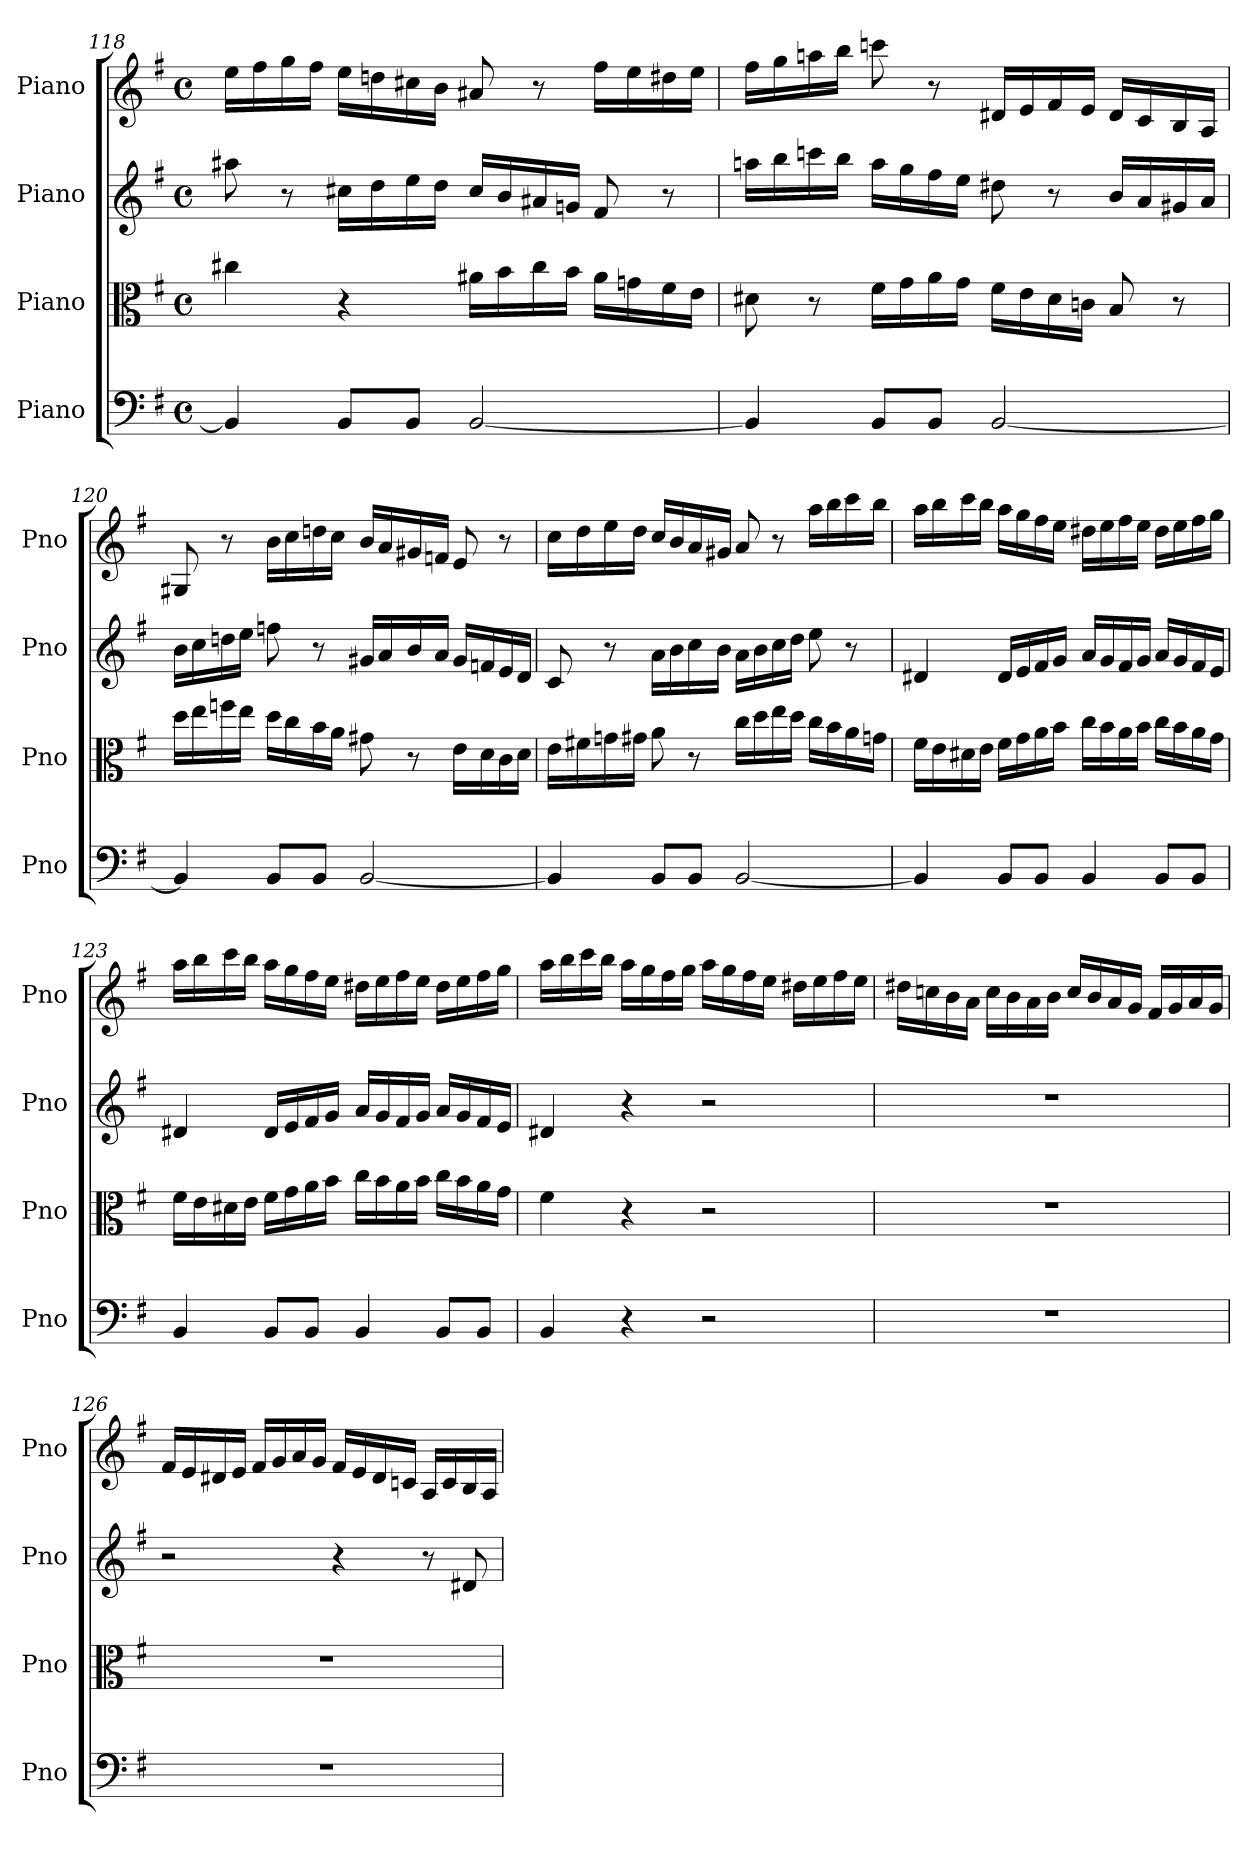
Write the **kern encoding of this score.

**kern	**kern	**kern	**kern
*part4	*part3	*part2	*part1
*staff4	*staff3	*staff2	*staff1
*I"Piano	*I"Piano	*I"Piano	*I"Piano
*I'Pno	*I'Pno	*I'Pno	*I'Pno
*clefF4	*clefC3	*clefG2	*clefG2
*k[f#]	*k[f#]	*k[f#]	*k[f#]
*M4/4	*M4/4	*M4/4	*M4/4
*met(c)	*met(c)	*met(c)	*met(c)
=118	=118	=118	=118
4BB/]	4cc#X\	8aa#X\	16ee\LL
.	.	.	16ff#\
.	.	8r	16gg\
.	.	.	16ff#\JJ
8BB/L	4r	16cc#X\LL	16ee\LL
.	.	16dd\	16ddn\
8BB/J	.	16ee\	16cc#X\
.	.	16dd\JJ	16b\JJ
[2BB/	16a#X\LL	16cc#/LL	8a#X/
.	16b\	16b/	.
.	16cc#\	16a#X/	8r
.	16b\JJ	16gn/JJ	.
.	16a#\LL	8f#/	16ff#\LL
.	16gn\	.	16ee\
.	16f#\	8r	16dd#X\
.	16e\JJ	.	16ee\JJ
!!LO:LB:g=z
=119	=119	=119	=119
4BB/]	8d#X\	16aan\LL	16ff#\LL
.	.	16bb\	16gg\
.	8r	16cccn\	16aan\
.	.	16bb\JJ	16bb\JJ
8BB/L	16f#\LL	16aa\LL	8cccn\
.	16g\	16gg\	.
8BB/J	16a\	16ff#\	8r
.	16g\JJ	16ee\JJ	.
[2BB/	16f#\LL	8dd#X\	16d#X/LL
.	16e\	.	16e/
.	16d#\	8r	16f#/
.	16cn\JJ	.	16e/JJ
.	8B/	16b/LL	16d#/LL
.	.	16a/	16c/
.	8r	16g#X/	16B/
.	.	16a/JJ	16A/JJ
=120	=120	=120	=120
4BB/]	16dd\LL	16b\LL	8G#X/
.	16ee\	16cc\	.
.	16ffn\	16ddn\	8r
.	16ee\JJ	16ee\JJ	.
8BB/L	16dd\LL	8ffn\	16b\LL
.	16cc\	.	16cc\
8BB/J	16b\	8r	16ddn\
.	16a\JJ	.	16cc\JJ
[2BB/	8g#X\	16g#X/LL	16b/LL
.	.	16a/	16a/
.	8r	16b/	16g#X/
.	.	16a/JJ	16fn/JJ
.	16e\LL	16g#/LL	8e/
.	16d\	16fn/	.
.	16c\	16e/	8r
.	16d\JJ	16d/JJ	.
=121	=121	=121	=121
4BB/]	16e\LL	8c/	16cc\LL
.	16f#X\	.	16dd\
.	16gn\	8r	16ee\
.	16g#X\JJ	.	16dd\JJ
8BB/L	8a\	16a\LL	16cc/LL
.	.	16b\	16b/
8BB/J	8r	16cc\	16a/
.	.	16b\JJ	16g#X/JJ
[2BB/	16cc\LL	16a\LL	8a/
.	16dd\	16b\	.
.	16ee\	16cc\	8r
.	16dd\JJ	16dd\JJ	.
.	16cc\LL	8ee\	16aa\LL
.	16b\	.	16bb\
.	16a\	8r	16ccc\
.	16gn\JJ	.	16bb\JJ
!!LO:LB:g=z
=122	=122	=122	=122
4BB/]	16f#\LL	4d#X/	16aa\LL
.	16e\	.	16bb\
.	16d#X\	.	16ccc\
.	16e\JJ	.	16bb\JJ
8BB/L	16f#\LL	16d#/LL	16aa\LL
.	16g\	16e/	16gg\
8BB/J	16a\	16f#/	16ff#\
.	16b\JJ	16g/JJ	16ee\JJ
4BB/	16cc\LL	16a/LL	16dd#X\LL
.	16b\	16g/	16ee\
.	16a\	16f#/	16ff#\
.	16b\JJ	16g/JJ	16ee\JJ
8BB/L	16cc\LL	16a/LL	16dd#\LL
.	16b\	16g/	16ee\
8BB/J	16a\	16f#/	16ff#\
.	16g\JJ	16e/JJ	16gg\JJ
=123	=123	=123	=123
4BB/	16f#\LL	4d#X/	16aa\LL
.	16e\	.	16bb\
.	16d#X\	.	16ccc\
.	16e\JJ	.	16bb\JJ
8BB/L	16f#\LL	16d#/LL	16aa\LL
.	16g\	16e/	16gg\
8BB/J	16a\	16f#/	16ff#\
.	16b\JJ	16g/JJ	16ee\JJ
4BB/	16cc\LL	16a/LL	16dd#X\LL
.	16b\	16g/	16ee\
.	16a\	16f#/	16ff#\
.	16b\JJ	16g/JJ	16ee\JJ
8BB/L	16cc\LL	16a/LL	16dd#\LL
.	16b\	16g/	16ee\
8BB/J	16a\	16f#/	16ff#\
.	16g\JJ	16e/JJ	16gg\JJ
=124	=124	=124	=124
4BB/	4f#\	4d#X/	16aa\LL
.	.	.	16bb\
.	.	.	16ccc\
.	.	.	16bb\JJ
4r	4r	4r	16aa\LL
.	.	.	16gg\
.	.	.	16ff#\
.	.	.	16gg\JJ
2r	2r	2r	16aa\LL
.	.	.	16gg\
.	.	.	16ff#\
.	.	.	16ee\JJ
.	.	.	16dd#X\LL
.	.	.	16ee\
.	.	.	16ff#\
.	.	.	16ee\JJ
!!LO:LB:g=z
=125	=125	=125	=125
1r	1r	1r	16dd#X\LL
.	.	.	16ccn\
.	.	.	16b\
.	.	.	16a\JJ
.	.	.	16cc\LL
.	.	.	16b\
.	.	.	16a\
.	.	.	16b\JJ
.	.	.	16cc/LL
.	.	.	16b/
.	.	.	16a/
.	.	.	16g/JJ
.	.	.	16f#/LL
.	.	.	16g/
.	.	.	16a/
.	.	.	16g/JJ
=126	=126	=126	=126
1r	1r	2r	16f#/LL
.	.	.	16e/
.	.	.	16d#X/
.	.	.	16e/JJ
.	.	.	16f#/LL
.	.	.	16g/
.	.	.	16a/
.	.	.	16g/JJ
.	.	4r	16f#/LL
.	.	.	16e/
.	.	.	16d#/
.	.	.	16cn/JJ
.	.	8r	16A/LL
.	.	.	16c/
.	.	8d#X/	16B/
.	.	.	16A/JJ
=	=	=	=
*-	*-	*-	*-
